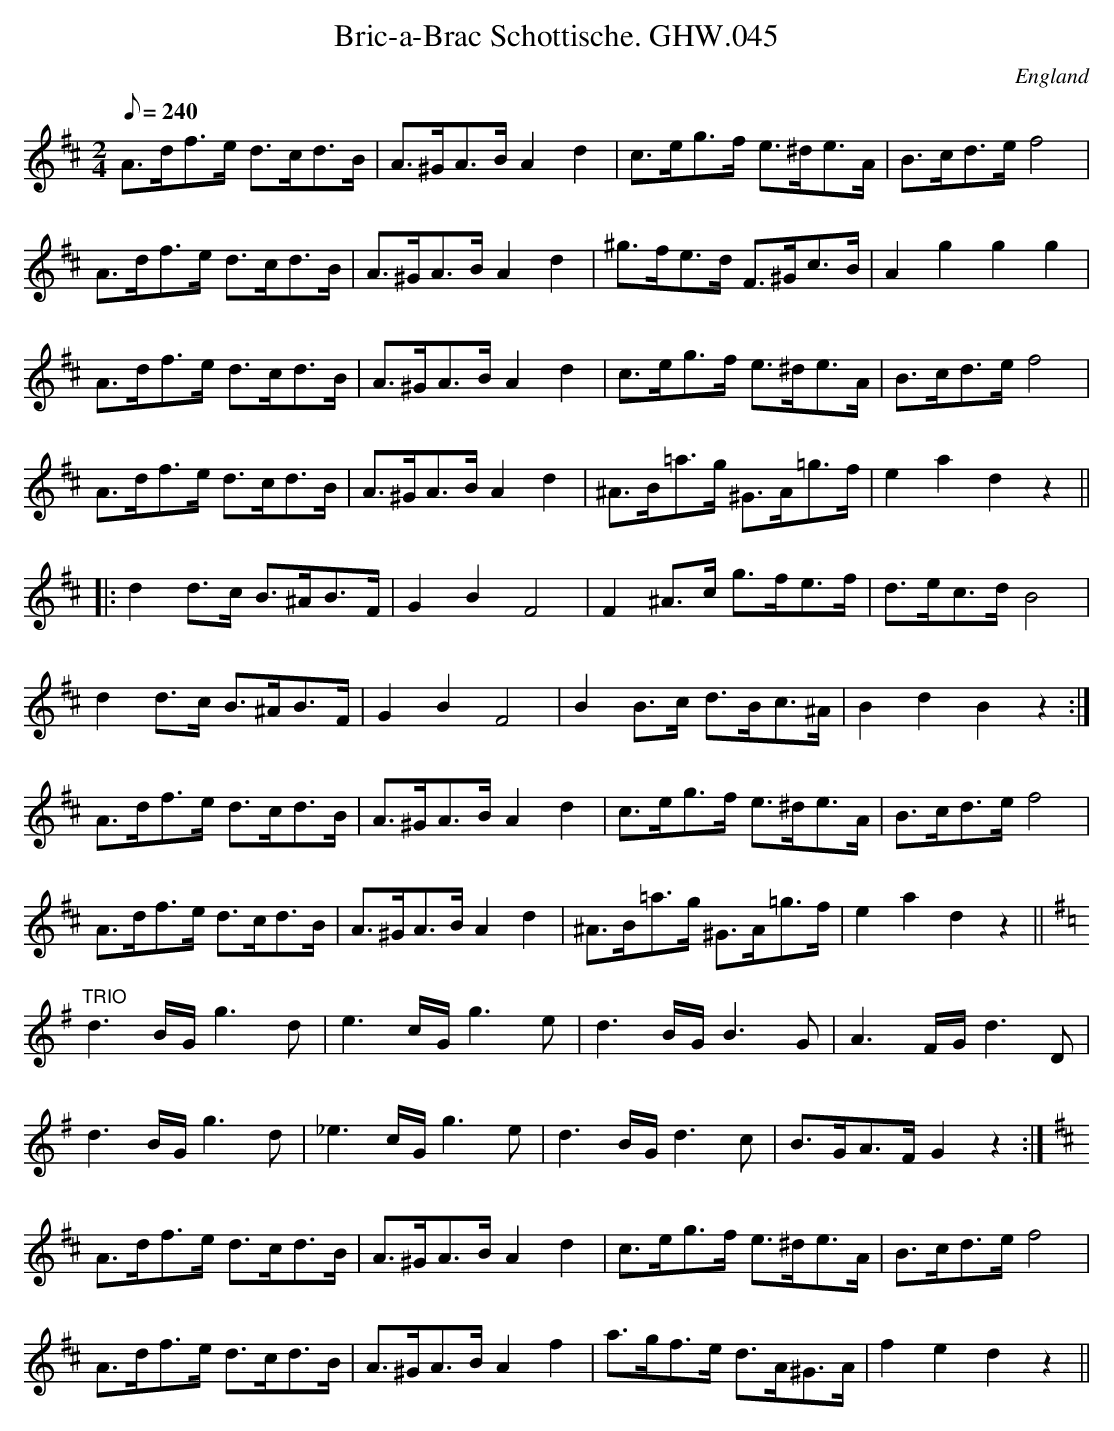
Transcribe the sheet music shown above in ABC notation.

X:1
T:Bric-a-Brac Schottische. GHW.045
M:2/4
L:1/8
Q:240
O:England
16
K:D
A>df>e d>cd>B|A>^GA>B A2 d2|c>eg>f e>^de>A|B>cd>e f4|!
A>df>e d>cd>B|A>^GA>B A2 d2|^g>fe>d F>^Gc>B|A2 g2g2g2|!
A>df>e d>cd>B|A>^GA>B A2 d2|c>eg>f e>^de>A|B>cd>e f4|!
A>df>e d>cd>B|A>^GA>B A2 d2|^A>B=a>g ^G>A=g>f|e2 a2 d2 z2||!
|:d2 d>c B>^AB>F|G2 B2 F4|F2 ^A>c g>fe>f|d>ec>d B4|!
d2 d>c B>^AB>F|G2 B2 F4|B2 B>c d>Bc>^A|B2d2B2z2:|!
A>df>e d>cd>B|A>^GA>B A2 d2|c>eg>f e>^de>A|B>cd>e f4|!
A>df>e d>cd>B|A>^GA>B A2 d2|^A>B=a>g ^G>A=g>f|e2 a2 d2 z2||!
K:G
"TRIO"d3 B/G/ g3 d|e3 c/G/ g3 e|d3 B/G/ B3 G|A3 F/G/ d3 D|!
d3 B/G/ g3 d|_e3 c/G/ g3 e|d3 B/G/ d3 c|B>GA>F G2 z2:|!
K:D
A>df>e d>cd>B|A>^GA>B A2 d2|c>eg>f e>^de>A|B>cd>e f4|!
A>df>e d>cd>B|A>^GA>B A2 f2|a>gf>e d>A^G>A|f2e2 d2 z2||!
